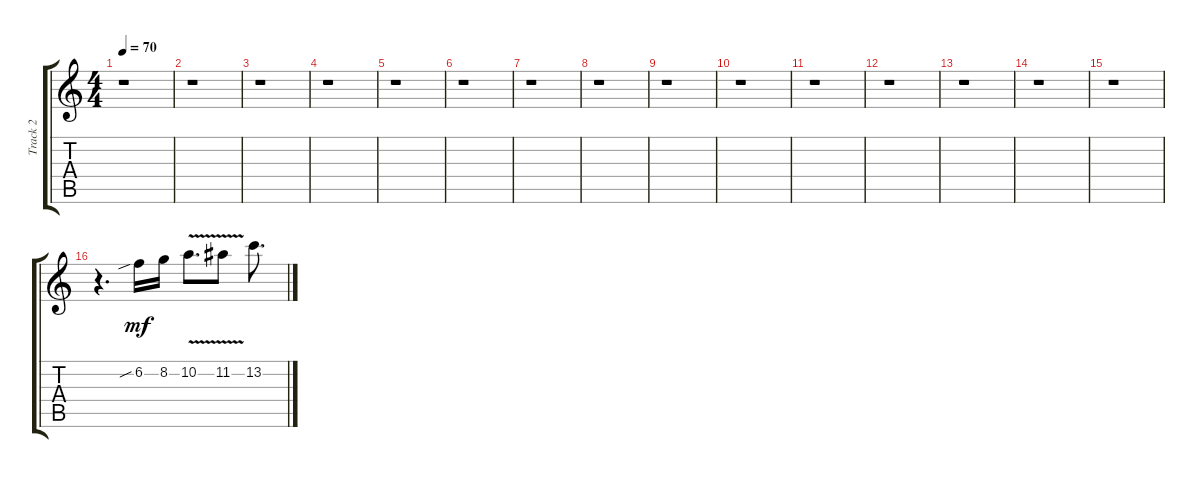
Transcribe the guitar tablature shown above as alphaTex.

\track ("Track 2" "Track 2") {instrument distortionguitar}
\staff {score tabs}
\tuning (E4 B3 G3 D3 A2 E2) {hide}
\ts (4 4)
\tempo 70
\clef g2
\ks c
r.1{dy mf} |
r.1 |
r.1 |
r.1 |
r.1 |
r.1 |
r.1 |
r.1 |
r.1 |
r.1 |
r.1 |
r.1 |
r.1 |
r.1 |
r.1 |
r.4{d} 6.2{sib}.16 8.2.16 10.2{v}.8{d} 11.2{v}.8 13.2.8{d}
